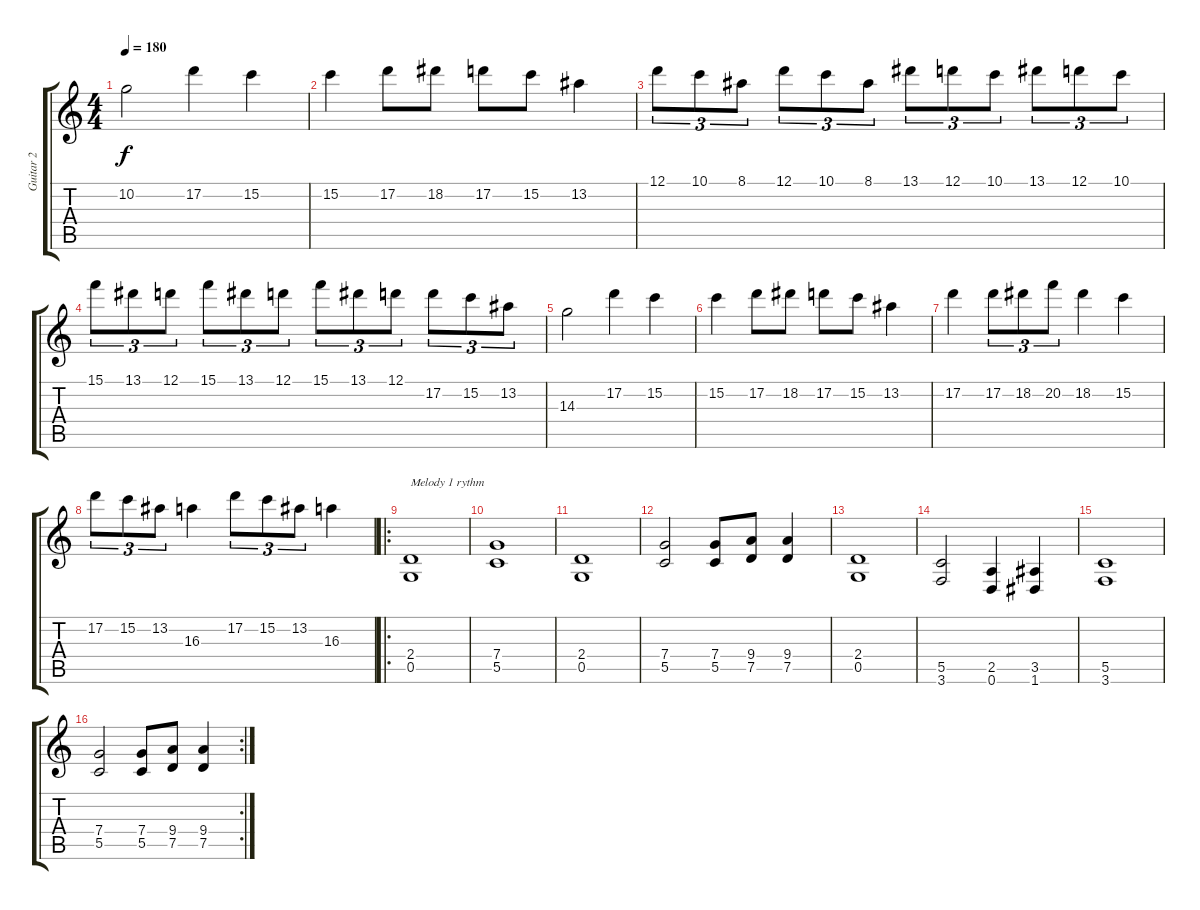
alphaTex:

\track ("Guitar 2" "Guitar 2") {instrument acousticguitarnylon}
\staff {score tabs}
\tuning (D4 A3 F3 C3 G2 D2) {hide}
\ts (4 4)
\tempo 180
\clef g2
\ks c
10.2.2{dy f} 17.2.4 15.2.4 |
15.2.4 17.2.8 18.2.8 17.2.8 15.2.8 13.2.4 |
12.1.8{tu (3 2)} 10.1.8{tu (3 2)} 8.1.8{tu (3 2)} 12.1.8{tu (3 2)} 10.1.8{tu (3 2)} 8.1.8{tu (3 2)} 13.1.8{tu (3 2)} 12.1.8{tu (3 2)} 10.1.8{tu (3 2)} 13.1.8{tu (3 2)} 12.1.8{tu (3 2)} 10.1.8{tu (3 2)} |
15.1.8{tu (3 2)} 13.1.8{tu (3 2)} 12.1.8{tu (3 2)} 15.1.8{tu (3 2)} 13.1.8{tu (3 2)} 12.1.8{tu (3 2)} 15.1.8{tu (3 2)} 13.1.8{tu (3 2)} 12.1.8{tu (3 2)} 17.2.8{tu (3 2)} 15.2.8{tu (3 2)} 13.2.8{tu (3 2)} |
14.3.2 17.2.4 15.2.4 |
15.2.4 17.2.8 18.2.8 17.2.8 15.2.8 13.2.4 |
17.2.4 17.2.8{tu (3 2)} 18.2.8{tu (3 2)} 20.2.8{tu (3 2)} 18.2.4 15.2.4 |
17.2.8{tu (3 2)} 15.2.8{tu (3 2)} 13.2.8{tu (3 2)} 16.3.4 17.2.8{tu (3 2)} 15.2.8{tu (3 2)} 13.2.8{tu (3 2)} 16.3.4 |
\ro
(2.4 0.5).1{txt "Melody 1 rythm"} |
(7.4 5.5).1 |
(2.4 0.5).1 |
(7.4 5.5).2 (7.4 5.5).8 (9.4 7.5).8 (9.4 7.5).4 |
(2.4 0.5).1 |
(5.5 3.6).2 (2.5 0.6).4 (3.5 1.6).4 |
(5.5 3.6).1 |
\rc 2
(7.4 5.5).2 (7.4 5.5).8 (9.4 7.5).8 (9.4 7.5).4
